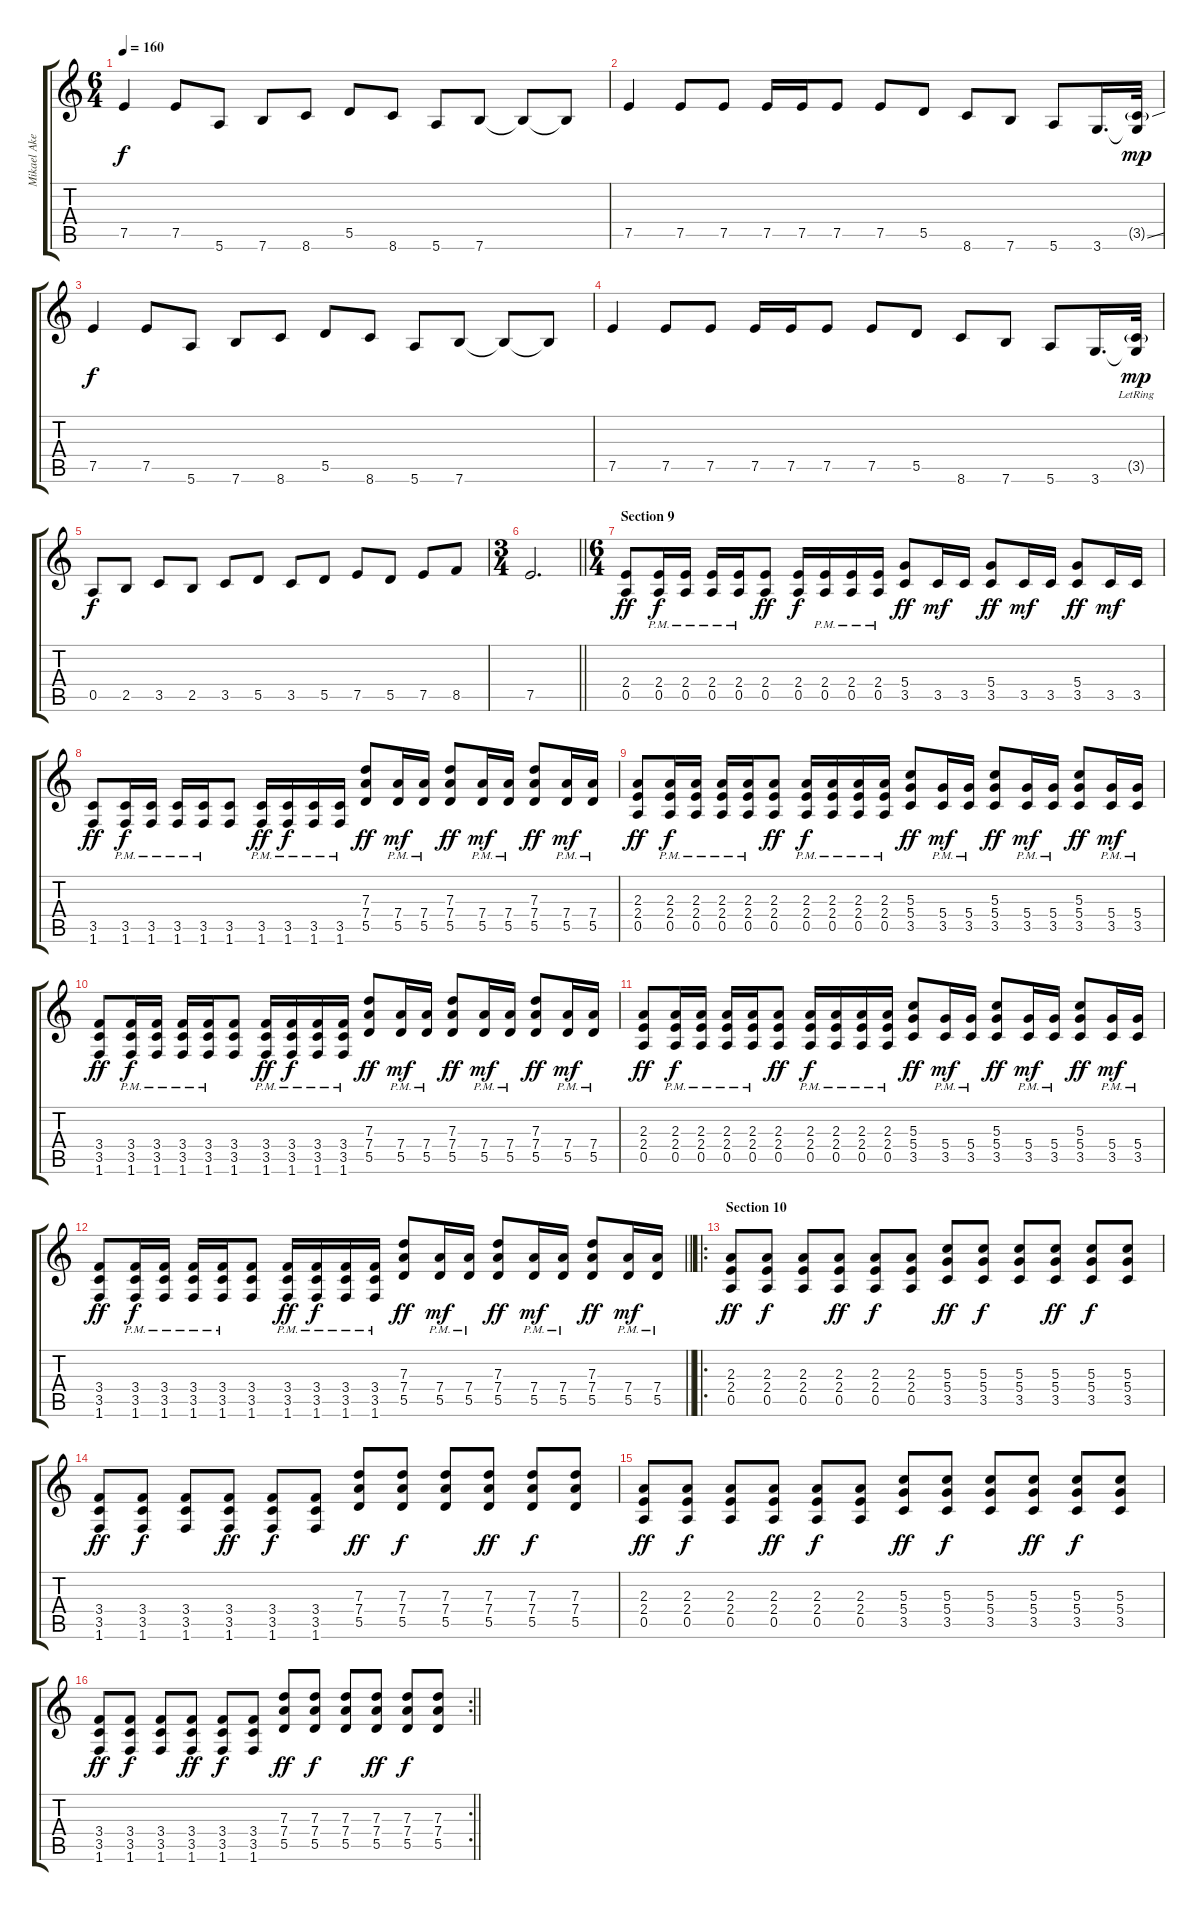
\track ("Mikael Akerfeldt" "Mikael Ake") {instrument distortionguitar}
\staff {score tabs}
\tuning (E4 B3 G3 D3 A2 E2) {hide}
\ts (6 4)
\tempo 160
\clef g2
\ks c
7.5.4{dy f} 7.5.8 5.6.8 7.6.8 8.6.8 5.5.8 8.6.8 5.6.8 7.6.8 7.6{t}.8 7.6{t}.8 |
7.5.4 7.5.8 7.5.8 7.5.16 7.5.16 7.5.8 7.5.8 5.5.8 8.6.8 7.6.8 5.6.8 3.6.16{d} (3.5{ss g} 3.6{t}).32{dy mp} |
7.5.4{dy f} 7.5.8 5.6.8 7.6.8 8.6.8 5.5.8 8.6.8 5.6.8 7.6.8 7.6{t}.8 7.6{t}.8 |
7.5.4 7.5.8 7.5.8 7.5.16 7.5.16 7.5.8 7.5.8 5.5.8 8.6.8 7.6.8 5.6.8 3.6.16{d} (3.5{g lr} 3.6{t}).32{dy mp} |
0.5.8{dy f} 2.5.8 3.5.8 2.5.8 3.5.8 5.5.8 3.5.8 5.5.8 7.5.8 5.5.8 7.5.8 8.5.8 |
\ts (3 4)
\barLineRight lightlight
7.5.2{d} |
\ts (6 4)
\section ("" "Section 9")
(2.4 0.5).8{dy ff} (2.4{pm} 0.5{pm}).16{dy f} (2.4{pm} 0.5{pm}).16 (2.4{pm} 0.5{pm}).16 (2.4{pm} 0.5{pm}).16 (2.4 0.5).8{dy ff} (2.4 0.5).16{dy f} (2.4{pm} 0.5{pm}).16 (2.4{pm} 0.5{pm}).16 (2.4{pm} 0.5{pm}).16 (5.4 3.5).8{dy ff} 3.5.16{dy mf} 3.5.16 (5.4 3.5).8{dy ff} 3.5.16{dy mf} 3.5.16 (5.4 3.5).8{dy ff} 3.5.16{dy mf} 3.5.16 |
(3.5 1.6).8{dy ff} (3.5{pm} 1.6{pm}).16{dy f} (3.5{pm} 1.6{pm}).16 (3.5{pm} 1.6{pm}).16 (3.5{pm} 1.6{pm}).16 (3.5 1.6).8 (3.5{pm} 1.6{pm}).16{dy ff} (3.5{pm} 1.6{pm}).16{dy f} (3.5{pm} 1.6{pm}).16 (3.5{pm} 1.6{pm}).16 (7.3 7.4 5.5).8{dy ff} (7.4{pm} 5.5{pm}).16{dy mf} (7.4{pm} 5.5{pm}).16 (7.3 7.4 5.5).8{dy ff} (7.4{pm} 5.5{pm}).16{dy mf} (7.4{pm} 5.5{pm}).16 (7.3 7.4 5.5).8{dy ff} (7.4{pm} 5.5{pm}).16{dy mf} (7.4{pm} 5.5{pm}).16 |
(2.3 2.4 0.5).8{dy ff} (2.3{pm} 2.4{pm} 0.5{pm}).16{dy f} (2.3{pm} 2.4{pm} 0.5{pm}).16 (2.3{pm} 2.4{pm} 0.5{pm}).16 (2.3{pm} 2.4{pm} 0.5{pm}).16 (2.3 2.4 0.5).8{dy ff} (2.3{pm} 2.4{pm} 0.5{pm}).16{dy f} (2.3{pm} 2.4{pm} 0.5{pm}).16 (2.3{pm} 2.4{pm} 0.5{pm}).16 (2.3{pm} 2.4{pm} 0.5{pm}).16 (5.3 5.4 3.5).8{dy ff} (5.4{pm} 3.5{pm}).16{dy mf} (5.4{pm} 3.5{pm}).16 (5.3 5.4 3.5).8{dy ff} (5.4{pm} 3.5{pm}).16{dy mf} (5.4{pm} 3.5{pm}).16 (5.3 5.4 3.5).8{dy ff} (5.4{pm} 3.5{pm}).16{dy mf} (5.4{pm} 3.5{pm}).16 |
(3.4 3.5 1.6).8{dy ff} (3.4{pm} 3.5{pm} 1.6{pm}).16{dy f} (3.4{pm} 3.5{pm} 1.6{pm}).16 (3.4{pm} 3.5{pm} 1.6{pm}).16 (3.4{pm} 3.5{pm} 1.6{pm}).16 (3.4 3.5 1.6).8 (3.4{pm} 3.5{pm} 1.6{pm}).16{dy ff} (3.4{pm} 3.5{pm} 1.6{pm}).16{dy f} (3.4{pm} 3.5{pm} 1.6{pm}).16 (3.4{pm} 3.5{pm} 1.6{pm}).16 (7.3 7.4 5.5).8{dy ff} (7.4{pm} 5.5{pm}).16{dy mf} (7.4{pm} 5.5{pm}).16 (7.3 7.4 5.5).8{dy ff} (7.4{pm} 5.5{pm}).16{dy mf} (7.4{pm} 5.5{pm}).16 (7.3 7.4 5.5).8{dy ff} (7.4{pm} 5.5{pm}).16{dy mf} (7.4{pm} 5.5{pm}).16 |
(2.3 2.4 0.5).8{dy ff} (2.3{pm} 2.4{pm} 0.5{pm}).16{dy f} (2.3{pm} 2.4{pm} 0.5{pm}).16 (2.3{pm} 2.4{pm} 0.5{pm}).16 (2.3{pm} 2.4{pm} 0.5{pm}).16 (2.3 2.4 0.5).8{dy ff} (2.3{pm} 2.4{pm} 0.5{pm}).16{dy f} (2.3{pm} 2.4{pm} 0.5{pm}).16 (2.3{pm} 2.4{pm} 0.5{pm}).16 (2.3{pm} 2.4{pm} 0.5{pm}).16 (5.3 5.4 3.5).8{dy ff} (5.4{pm} 3.5{pm}).16{dy mf} (5.4{pm} 3.5{pm}).16 (5.3 5.4 3.5).8{dy ff} (5.4{pm} 3.5{pm}).16{dy mf} (5.4{pm} 3.5{pm}).16 (5.3 5.4 3.5).8{dy ff} (5.4{pm} 3.5{pm}).16{dy mf} (5.4{pm} 3.5{pm}).16 |
\barLineRight lightlight
(3.4 3.5 1.6).8{dy ff} (3.4{pm} 3.5{pm} 1.6{pm}).16{dy f} (3.4{pm} 3.5{pm} 1.6{pm}).16 (3.4{pm} 3.5{pm} 1.6{pm}).16 (3.4{pm} 3.5{pm} 1.6{pm}).16 (3.4 3.5 1.6).8 (3.4{pm} 3.5{pm} 1.6{pm}).16{dy ff} (3.4{pm} 3.5{pm} 1.6{pm}).16{dy f} (3.4{pm} 3.5{pm} 1.6{pm}).16 (3.4{pm} 3.5{pm} 1.6{pm}).16 (7.3 7.4 5.5).8{dy ff} (7.4{pm} 5.5{pm}).16{dy mf} (7.4{pm} 5.5{pm}).16 (7.3 7.4 5.5).8{dy ff} (7.4{pm} 5.5{pm}).16{dy mf} (7.4{pm} 5.5{pm}).16 (7.3 7.4 5.5).8{dy ff} (7.4{pm} 5.5{pm}).16{dy mf} (7.4{pm} 5.5{pm}).16 |
\ro
\section ("" "Section 10")
(2.3 2.4 0.5).8{dy ff} (2.3 2.4 0.5).8{dy f} (2.3 2.4 0.5).8 (2.3 2.4 0.5).8{dy ff} (2.3 2.4 0.5).8{dy f} (2.3 2.4 0.5).8 (5.3 5.4 3.5).8{dy ff} (5.3 5.4 3.5).8{dy f} (5.3 5.4 3.5).8 (5.3 5.4 3.5).8{dy ff} (5.3 5.4 3.5).8{dy f} (5.3 5.4 3.5).8 |
(3.4 3.5 1.6).8{dy ff} (3.4 3.5 1.6).8{dy f} (3.4 3.5 1.6).8 (3.4 3.5 1.6).8{dy ff} (3.4 3.5 1.6).8{dy f} (3.4 3.5 1.6).8 (7.3 7.4 5.5).8{dy ff} (7.3 7.4 5.5).8{dy f} (7.3 7.4 5.5).8 (7.3 7.4 5.5).8{dy ff} (7.3 7.4 5.5).8{dy f} (7.3 7.4 5.5).8 |
(2.3 2.4 0.5).8{dy ff} (2.3 2.4 0.5).8{dy f} (2.3 2.4 0.5).8 (2.3 2.4 0.5).8{dy ff} (2.3 2.4 0.5).8{dy f} (2.3 2.4 0.5).8 (5.3 5.4 3.5).8{dy ff} (5.3 5.4 3.5).8{dy f} (5.3 5.4 3.5).8 (5.3 5.4 3.5).8{dy ff} (5.3 5.4 3.5).8{dy f} (5.3 5.4 3.5).8 |
\rc 2
\barLineRight lightlight
(3.4 3.5 1.6).8{dy ff} (3.4 3.5 1.6).8{dy f} (3.4 3.5 1.6).8 (3.4 3.5 1.6).8{dy ff} (3.4 3.5 1.6).8{dy f} (3.4 3.5 1.6).8 (7.3 7.4 5.5).8{dy ff} (7.3 7.4 5.5).8{dy f} (7.3 7.4 5.5).8 (7.3 7.4 5.5).8{dy ff} (7.3 7.4 5.5).8{dy f} (7.3 7.4 5.5).8
